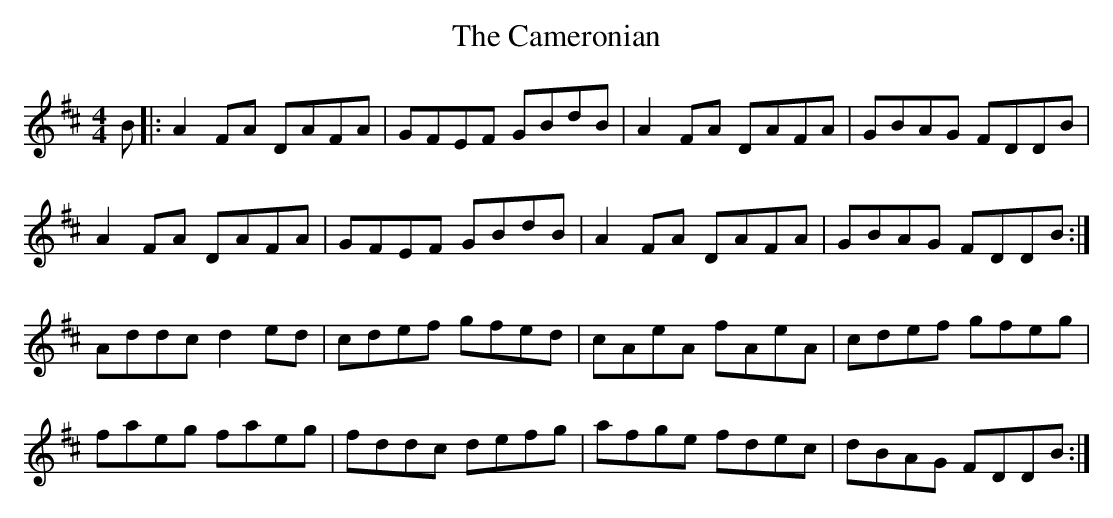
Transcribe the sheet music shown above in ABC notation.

X:1
T:The Cameronian
M:4/4
L:1/8
K:D
B|:A2FA DAFA|GFEF GBdB|A2FA DAFA|GBAG FDDB|
A2FA DAFA|GFEF GBdB|A2FA DAFA|GBAG FDDB:|]
Addc d2ed|cdef gfed|cAeA fAeA|cdef gfeg|
faeg faeg|fddc defg|afge fdec|dBAG FDDB:|]
